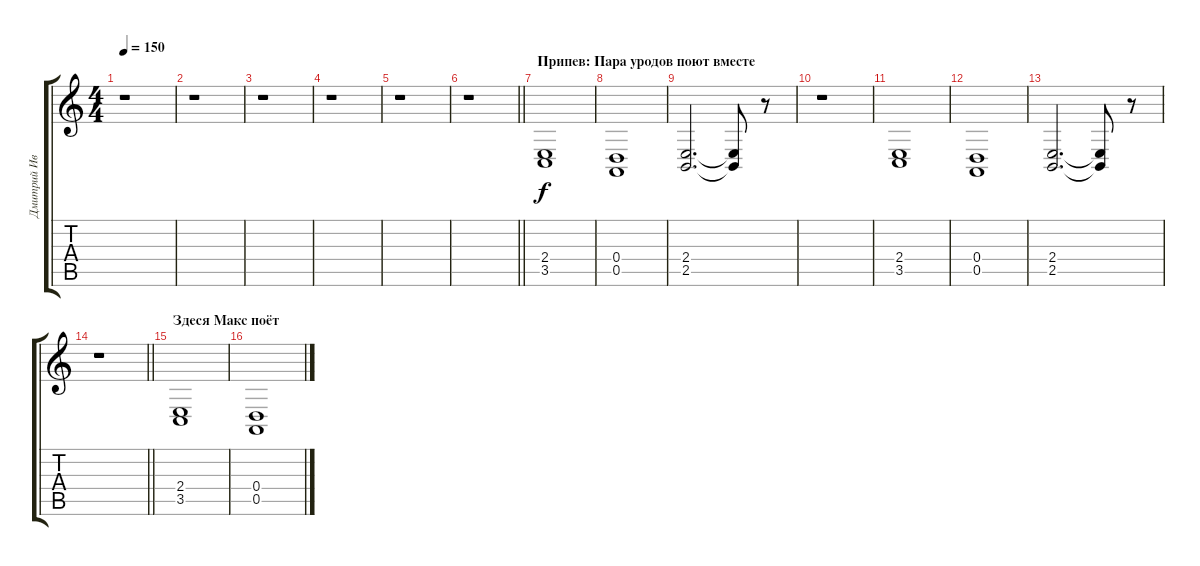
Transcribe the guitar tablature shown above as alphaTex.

\track ("Дмитрий Иванов" "Дмитрий Ив") {instrument stringensemble2}
\staff {score tabs}
\tuning (E4 B3 G3 D3 A2 E2) {hide}
\ts (4 4)
\tempo 150
\clef g2
\ks c
r.1{dy f} |
r.1 |
r.1 |
r.1 |
r.1 |
\barLineRight lightlight
r.1 |
\section ("" "Припев: Пара уродов поют вместе")
(2.4 3.5).1 |
(0.4 0.5).1 |
(2.4 2.5).2{d} (2.4{t} 2.5{t}).8 r.8 |
r.1 |
(2.4 3.5).1 |
(0.4 0.5).1 |
(2.4 2.5).2{d} (2.4{t} 2.5{t}).8 r.8 |
\barLineRight lightlight
r.1 |
\section ("" "Здеся Макс поёт")
(2.4 3.5).1 |
(0.4 0.5).1
